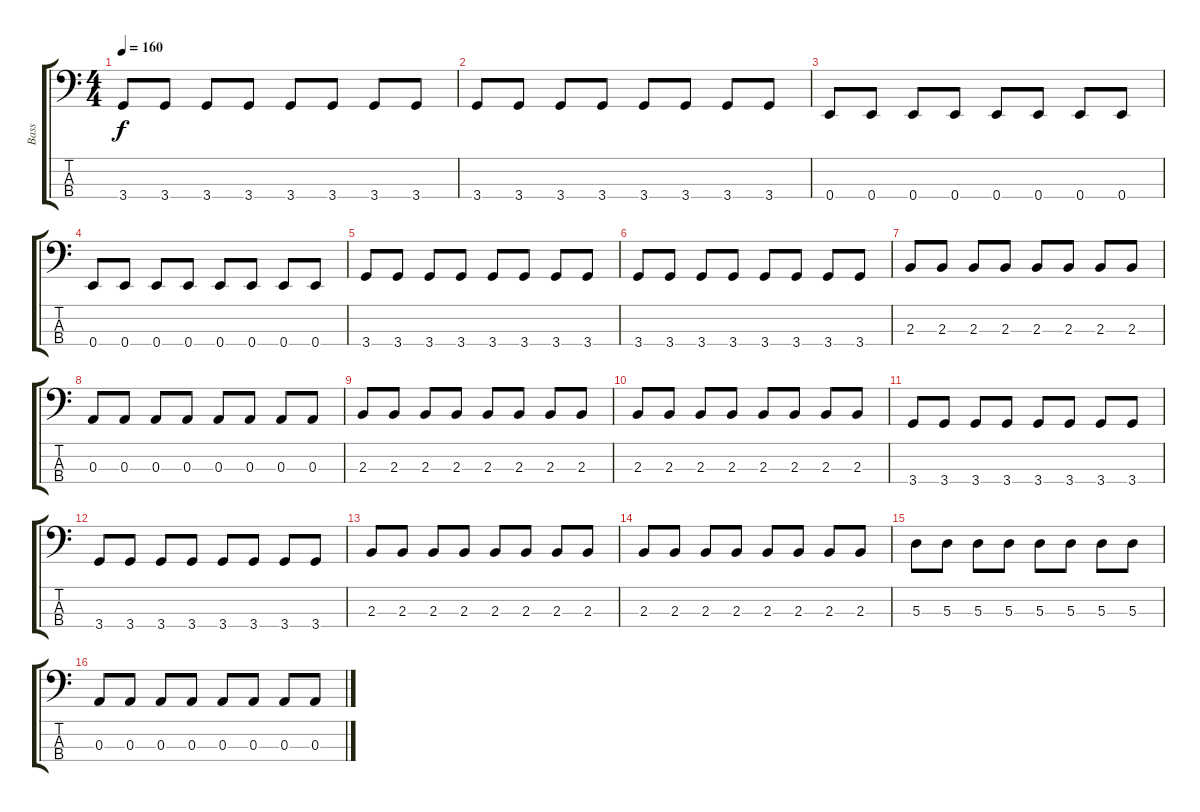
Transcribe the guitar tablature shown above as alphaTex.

\track ("Bass" "Bass") {instrument electricbasspick}
\staff {score tabs}
\tuning (G2 D2 A1 E1) {hide}
\ts (4 4)
\tempo 160
\clef f4
\ks c
3.4.8{dy f} 3.4.8 3.4.8 3.4.8 3.4.8 3.4.8 3.4.8 3.4.8 |
3.4.8 3.4.8 3.4.8 3.4.8 3.4.8 3.4.8 3.4.8 3.4.8 |
0.4.8 0.4.8 0.4.8 0.4.8 0.4.8 0.4.8 0.4.8 0.4.8 |
0.4.8 0.4.8 0.4.8 0.4.8 0.4.8 0.4.8 0.4.8 0.4.8 |
3.4.8 3.4.8 3.4.8 3.4.8 3.4.8 3.4.8 3.4.8 3.4.8 |
3.4.8 3.4.8 3.4.8 3.4.8 3.4.8 3.4.8 3.4.8 3.4.8 |
2.3.8 2.3.8 2.3.8 2.3.8 2.3.8 2.3.8 2.3.8 2.3.8 |
0.3.8 0.3.8 0.3.8 0.3.8 0.3.8 0.3.8 0.3.8 0.3.8 |
2.3.8 2.3.8 2.3.8 2.3.8 2.3.8 2.3.8 2.3.8 2.3.8 |
2.3.8 2.3.8 2.3.8 2.3.8 2.3.8 2.3.8 2.3.8 2.3.8 |
3.4.8 3.4.8 3.4.8 3.4.8 3.4.8 3.4.8 3.4.8 3.4.8 |
3.4.8 3.4.8 3.4.8 3.4.8 3.4.8 3.4.8 3.4.8 3.4.8 |
2.3.8 2.3.8 2.3.8 2.3.8 2.3.8 2.3.8 2.3.8 2.3.8 |
2.3.8 2.3.8 2.3.8 2.3.8 2.3.8 2.3.8 2.3.8 2.3.8 |
5.3.8 5.3.8 5.3.8 5.3.8 5.3.8 5.3.8 5.3.8 5.3.8 |
0.3.8 0.3.8 0.3.8 0.3.8 0.3.8 0.3.8 0.3.8 0.3.8
